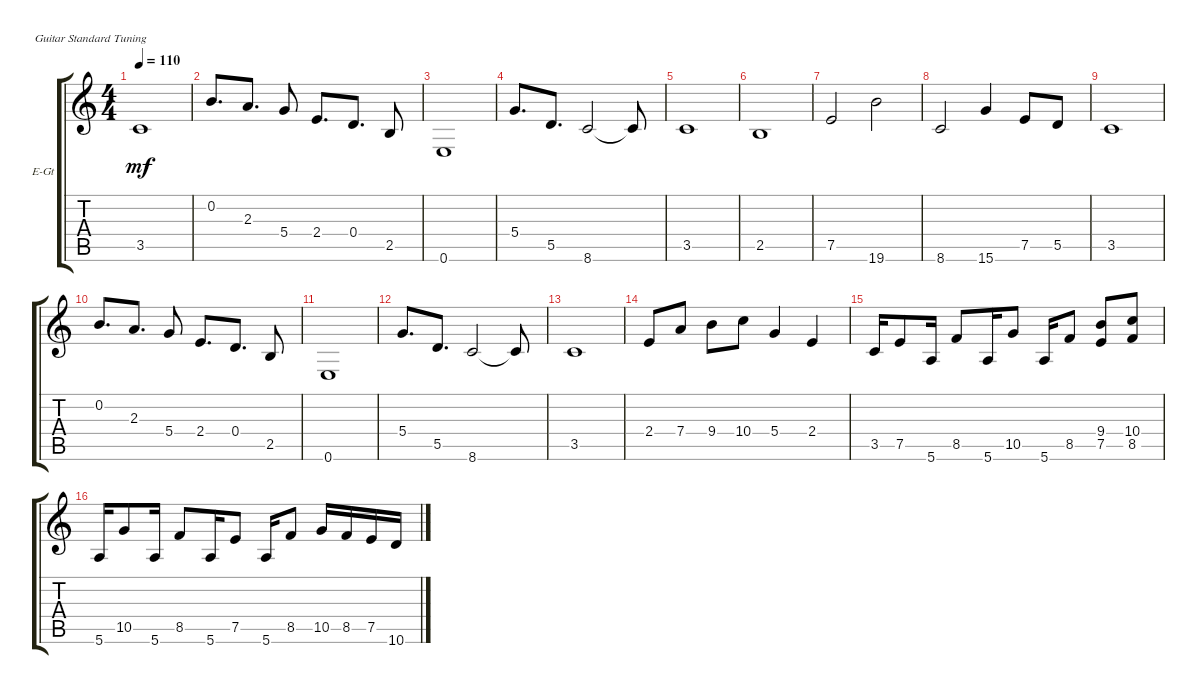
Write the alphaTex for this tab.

\defaultSystemsLayout 4
\bracketExtendMode groupsimilarinstruments
\firstSystemTrackNameOrientation horizontal
\otherSystemsTrackNameOrientation horizontal
\track ("Electric Guitar" "E-Gt") {instrument distortionguitar}
\staff {score tabs}
\tuning (E4 B3 G3 D3 A2 E2)
\ts (4 4)
\tempo 110
\clef g2
\ks c
3.5.1{dy mf} |
0.2.8{d} 2.3.8{d} 5.4.8 2.4.8{d} 0.4.8{d} 2.5.8 |
0.6.1 |
5.4.8{d} 5.5.8{d} 8.6.2 8.6{t}.8 |
3.5.1 |
2.5.1 |
7.5.2 19.6.2 |
8.6.2 15.6.4 7.5.8 5.5.8 |
3.5.1 |
0.2.8{d} 2.3.8{d} 5.4.8 2.4.8{d} 0.4.8{d} 2.5.8 |
0.6.1 |
5.4.8{d} 5.5.8{d} 8.6.2 8.6{t}.8 |
3.5.1 |
2.4.8 7.4.8 9.4.8 10.4.8 5.4.4 2.4.4 |
3.5.16 7.5.8 5.6.16 8.5.8 5.6.16 10.5.8 5.6.16 8.5.8 (9.4 7.5).8 (10.4 8.5).8 |
5.6.16 10.5.8 5.6.16 8.5.8 5.6.16 7.5.8 5.6.16 8.5.8 10.5.16 8.5.16 7.5.16 10.6.16
